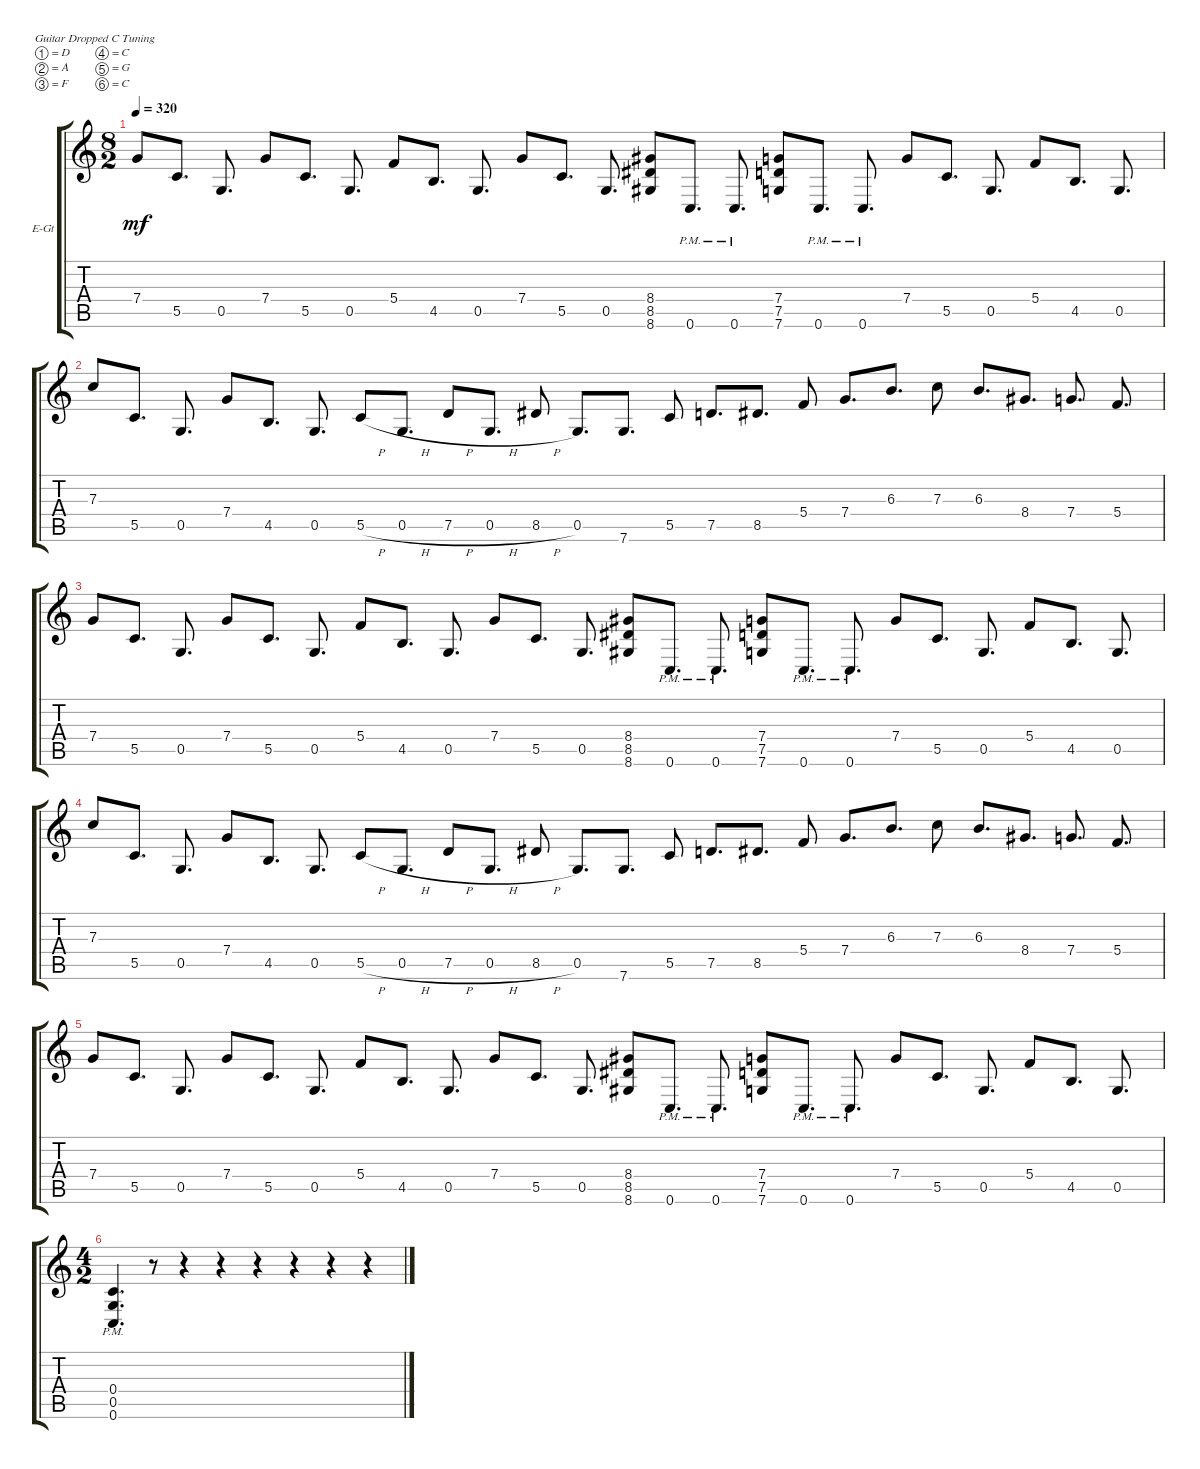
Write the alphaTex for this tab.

\defaultSystemsLayout 4
\bracketExtendMode groupsimilarinstruments
\firstSystemTrackNameOrientation horizontal
\otherSystemsTrackNameOrientation horizontal
\track ("Rhythm Guitar" "E-Gt") {instrument distortionguitar}
\staff {score tabs}
\tuning (D4 A3 F3 C3 G2 C2)
\ts (8 2)
\tempo 320
\clef g2
\ks c
7.4.8{dy mf} 5.5.8{d} 0.5.8{d} 7.4.8 5.5.8{d} 0.5.8{d} 5.4.8 4.5.8{d} 0.5.8{d} 7.4.8 5.5.8{d} 0.5.8{d} (8.6 8.5 8.4).8 0.6{pm}.8{d} 0.6{pm}.8{d} (7.6 7.5 7.4).8 0.6{pm}.8{d} 0.6{pm}.8{d} 7.4.8 5.5.8{d} 0.5.8{d} 5.4.8 4.5.8{d} 0.5.8{d} |
7.3.8 5.5.8{d} 0.5.8{d} 7.4.8 4.5.8{d} 0.5.8{d} 5.5{h}.8 0.5{h}.8{d} 7.5{h}.8 0.5{h}.8{d} 8.5{h}.8 0.5.8{d} 7.6.8{d} 5.5.8 7.5.8{d} 8.5.8{d} 5.4.8 7.4.8{d} 6.3.8{d} 7.3.8 6.3.8{d} 8.4.8{d} 7.4.8{d} 5.4.8{d} |
7.4.8 5.5.8{d} 0.5.8{d} 7.4.8 5.5.8{d} 0.5.8{d} 5.4.8 4.5.8{d} 0.5.8{d} 7.4.8 5.5.8{d} 0.5.8{d} (8.6 8.5 8.4).8 0.6{pm}.8{d} 0.6{pm}.8{d} (7.6 7.5 7.4).8 0.6{pm}.8{d} 0.6{pm}.8{d} 7.4.8 5.5.8{d} 0.5.8{d} 5.4.8 4.5.8{d} 0.5.8{d} |
7.3.8 5.5.8{d} 0.5.8{d} 7.4.8 4.5.8{d} 0.5.8{d} 5.5{h}.8 0.5{h}.8{d} 7.5{h}.8 0.5{h}.8{d} 8.5{h}.8 0.5.8{d} 7.6.8{d} 5.5.8 7.5.8{d} 8.5.8{d} 5.4.8 7.4.8{d} 6.3.8{d} 7.3.8 6.3.8{d} 8.4.8{d} 7.4.8{d} 5.4.8{d} |
7.4.8 5.5.8{d} 0.5.8{d} 7.4.8 5.5.8{d} 0.5.8{d} 5.4.8 4.5.8{d} 0.5.8{d} 7.4.8 5.5.8{d} 0.5.8{d} (8.6 8.5 8.4).8 0.6{pm}.8{d} 0.6{pm}.8{d} (7.6 7.5 7.4).8 0.6{pm}.8{d} 0.6{pm}.8{d} 7.4.8 5.5.8{d} 0.5.8{d} 5.4.8 4.5.8{d} 0.5.8{d} |
\ts (4 2)
(0.6{pm} 0.5{pm} 0.4{pm}).4{d} r.8 r.4 r.4 r.4 r.4 r.4 r.4
